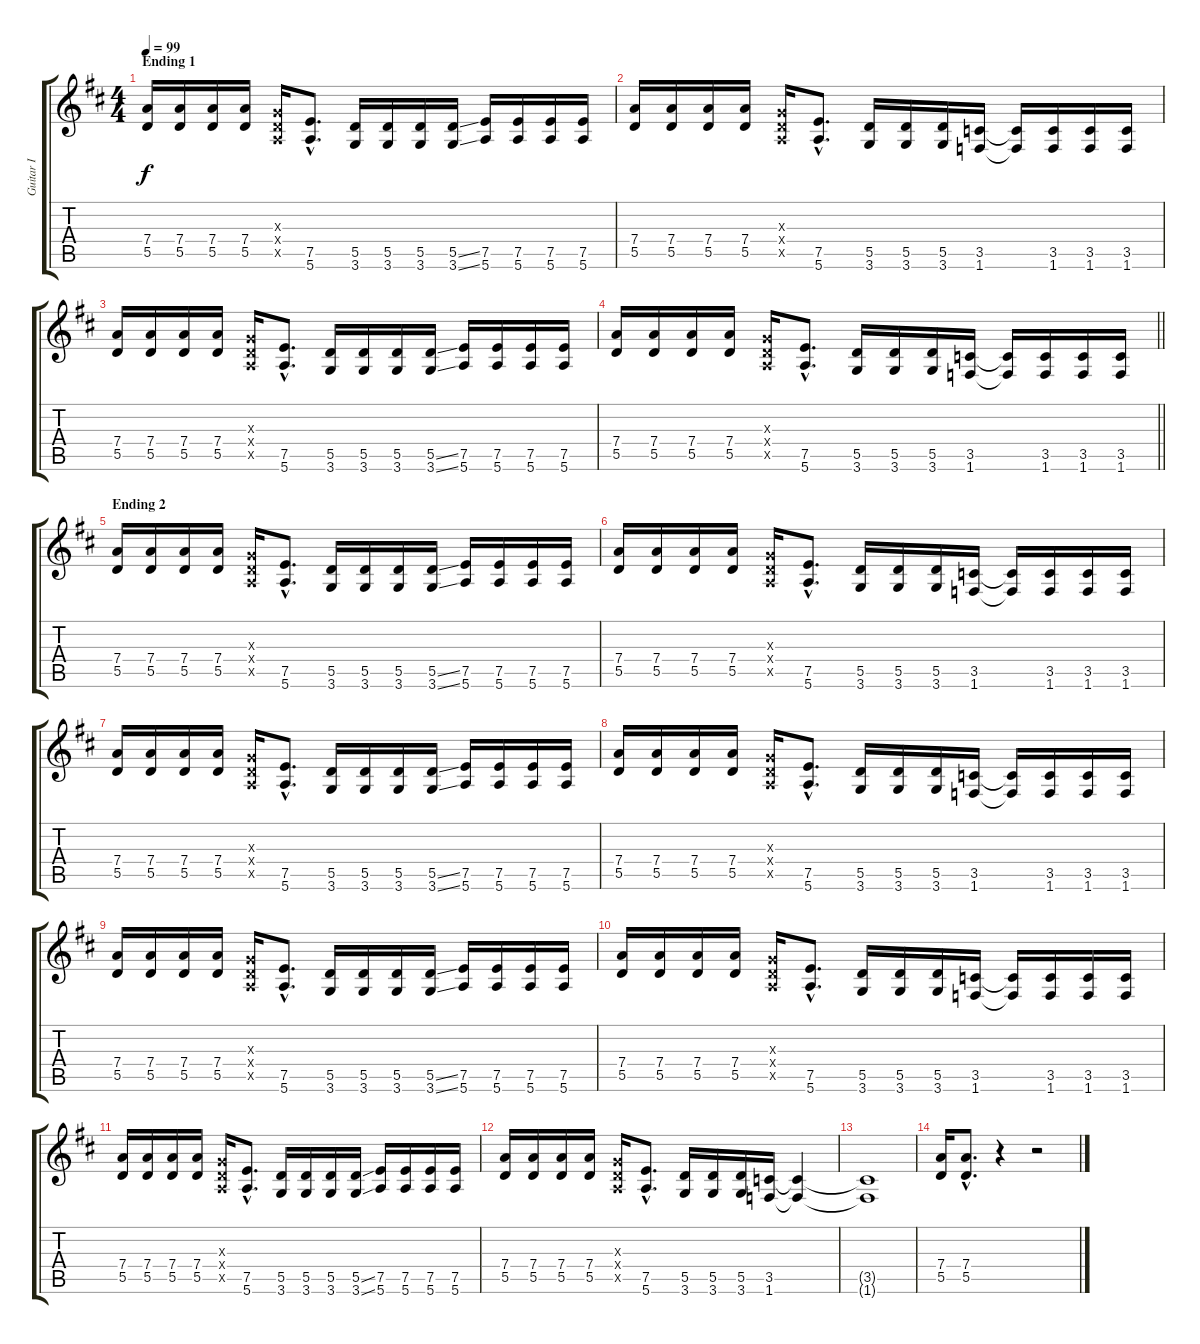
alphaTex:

\track ("Guitar I" "Guitar I") {instrument distortionguitar}
\staff {score tabs}
\tuning (E4 B3 G3 D3 A2 E2) {hide}
\ts (4 4)
\section ("" "Ending 1")
\tempo 99
\clef g2
\ks d
(7.4 5.5).16{dy f} (7.4 5.5).16 (7.4 5.5).16 (7.4 5.5).16 (0.3{x} 0.4{x} 0.5{x}).16 (7.5{hac} 5.6{hac}).8{d} (5.5 3.6).16 (5.5 3.6).16 (5.5 3.6).16 (5.5{ss} 3.6{ss}).16 (7.5 5.6).16 (7.5 5.6).16 (7.5 5.6).16 (7.5 5.6).16 |
(7.4 5.5).16 (7.4 5.5).16 (7.4 5.5).16 (7.4 5.5).16 (0.3{x} 0.4{x} 0.5{x}).16 (7.5{hac} 5.6{hac}).8{d} (5.5 3.6).16 (5.5 3.6).16 (5.5 3.6).16 (3.5 1.6).16 (3.5{t} 1.6{t}).16 (3.5 1.6).16 (3.5 1.6).16 (3.5 1.6).16 |
(7.4 5.5).16 (7.4 5.5).16 (7.4 5.5).16 (7.4 5.5).16 (0.3{x} 0.4{x} 0.5{x}).16 (7.5{hac} 5.6{hac}).8{d} (5.5 3.6).16 (5.5 3.6).16 (5.5 3.6).16 (5.5{ss} 3.6{ss}).16 (7.5 5.6).16 (7.5 5.6).16 (7.5 5.6).16 (7.5 5.6).16 |
\barLineRight lightlight
(7.4 5.5).16 (7.4 5.5).16 (7.4 5.5).16 (7.4 5.5).16 (0.3{x} 0.4{x} 0.5{x}).16 (7.5{hac} 5.6{hac}).8{d} (5.5 3.6).16 (5.5 3.6).16 (5.5 3.6).16 (3.5 1.6).16 (3.5{t} 1.6{t}).16 (3.5 1.6).16 (3.5 1.6).16 (3.5 1.6).16 |
\section ("" "Ending 2")
(7.4 5.5).16 (7.4 5.5).16 (7.4 5.5).16 (7.4 5.5).16 (0.3{x} 0.4{x} 0.5{x}).16 (7.5{hac} 5.6{hac}).8{d} (5.5 3.6).16 (5.5 3.6).16 (5.5 3.6).16 (5.5{ss} 3.6{ss}).16 (7.5 5.6).16 (7.5 5.6).16 (7.5 5.6).16 (7.5 5.6).16 |
(7.4 5.5).16 (7.4 5.5).16 (7.4 5.5).16 (7.4 5.5).16 (0.3{x} 0.4{x} 0.5{x}).16 (7.5{hac} 5.6{hac}).8{d} (5.5 3.6).16 (5.5 3.6).16 (5.5 3.6).16 (3.5 1.6).16 (3.5{t} 1.6{t}).16 (3.5 1.6).16 (3.5 1.6).16 (3.5 1.6).16 |
(7.4 5.5).16 (7.4 5.5).16 (7.4 5.5).16 (7.4 5.5).16 (0.3{x} 0.4{x} 0.5{x}).16 (7.5{hac} 5.6{hac}).8{d} (5.5 3.6).16 (5.5 3.6).16 (5.5 3.6).16 (5.5{ss} 3.6{ss}).16 (7.5 5.6).16 (7.5 5.6).16 (7.5 5.6).16 (7.5 5.6).16 |
(7.4 5.5).16 (7.4 5.5).16 (7.4 5.5).16 (7.4 5.5).16 (0.3{x} 0.4{x} 0.5{x}).16 (7.5{hac} 5.6{hac}).8{d} (5.5 3.6).16 (5.5 3.6).16 (5.5 3.6).16 (3.5 1.6).16 (3.5{t} 1.6{t}).16 (3.5 1.6).16 (3.5 1.6).16 (3.5 1.6).16 |
(7.4 5.5).16 (7.4 5.5).16 (7.4 5.5).16 (7.4 5.5).16 (0.3{x} 0.4{x} 0.5{x}).16 (7.5{hac} 5.6{hac}).8{d} (5.5 3.6).16 (5.5 3.6).16 (5.5 3.6).16 (5.5{ss} 3.6{ss}).16 (7.5 5.6).16 (7.5 5.6).16 (7.5 5.6).16 (7.5 5.6).16 |
(7.4 5.5).16 (7.4 5.5).16 (7.4 5.5).16 (7.4 5.5).16 (0.3{x} 0.4{x} 0.5{x}).16 (7.5{hac} 5.6{hac}).8{d} (5.5 3.6).16 (5.5 3.6).16 (5.5 3.6).16 (3.5 1.6).16 (3.5{t} 1.6{t}).16 (3.5 1.6).16 (3.5 1.6).16 (3.5 1.6).16 |
(7.4 5.5).16 (7.4 5.5).16 (7.4 5.5).16 (7.4 5.5).16 (0.3{x} 0.4{x} 0.5{x}).16 (7.5{hac} 5.6{hac}).8{d} (5.5 3.6).16 (5.5 3.6).16 (5.5 3.6).16 (5.5{ss} 3.6{ss}).16 (7.5 5.6).16 (7.5 5.6).16 (7.5 5.6).16 (7.5 5.6).16 |
(7.4 5.5).16 (7.4 5.5).16 (7.4 5.5).16 (7.4 5.5).16 (0.3{x} 0.4{x} 0.5{x}).16 (7.5{hac} 5.6{hac}).8{d} (5.5 3.6).16 (5.5 3.6).16 (5.5 3.6).16 (3.5 1.6).16 (3.5{t} 1.6{t}).4 |
(3.5{t} 1.6{t}).1 |
(7.4 5.5).16 (7.4{hac} 5.5{hac}).8{d} r.4 r.2
